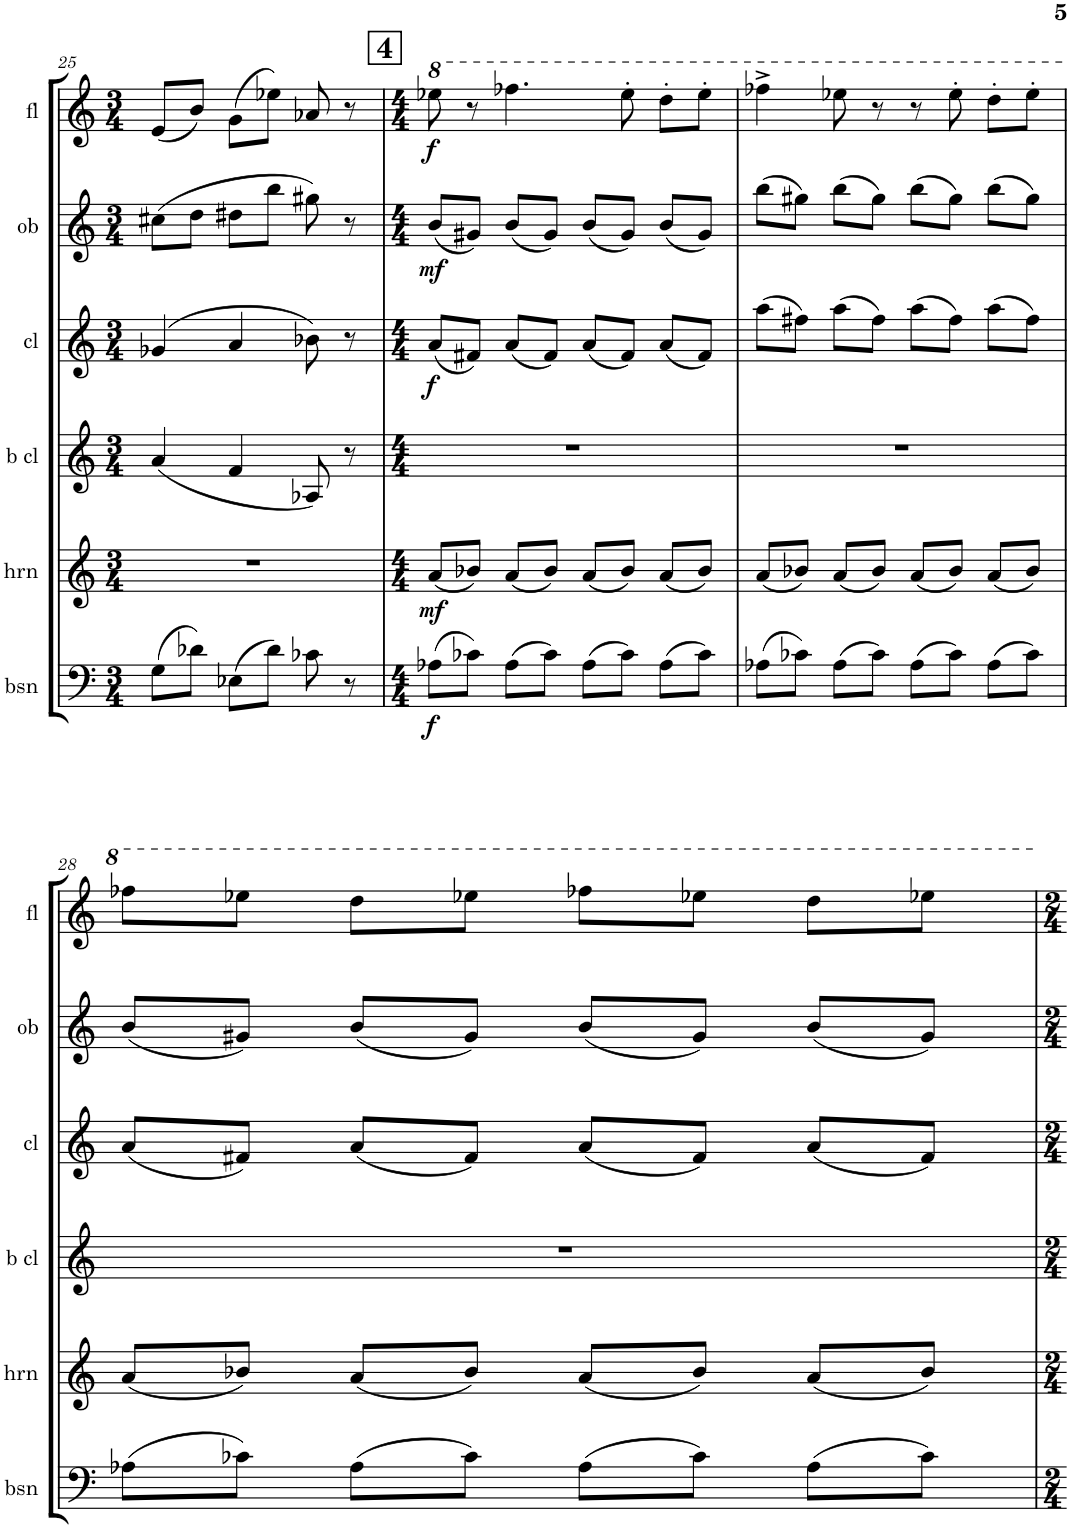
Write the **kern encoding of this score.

**kern	**dynam	**kern	**dynam	**kern	**kern	**dynam	**kern	**dynam	**kern	**dynam
*part6	*part6	*part5	*part5	*part4	*part3	*part3	*part2	*part2	*part1	*part1
*staff6	*staff6	*staff5	*staff5	*staff4	*staff3	*staff3	*staff2	*staff2	*staff1	*staff1
*I"Bassoon	*	*I"Horn in F	*	*I"Bb Bass Clarinet	*I"Bb Clarinet	*	*I"Oboe	*	*I"Flute	*
*I'bsn	*	*I'hrn	*	*I'b cl	*I'cl	*	*I'ob	*	*I'fl	*
!!LO:PB:g=z
*clefF4	*	*clefG2	*	*clefG2	*clefG2	*	*clefG2	*	*clefG2	*
*	*	*Trd4c7	*	*Trd8c14	*Trd1c2	*	*	*	*	*
*k[]	*	*k[]	*	*k[]	*k[]	*	*k[]	*	*k[]	*
*M3/4	*	*M3/4	*	*M3/4	*M3/4	*	*M3/4	*	*M3/4	*
=25	=25	=25	=25	=25	=25	=25	=25	=25	=25	=25
(8G\L	.	2.r	.	(4a/	(4g-X/	.	(8cc#X\L	.	(8e/L	.
8d-X\J)	.	.	.	.	.	.	8dd\J	.	8b/J)	.
(8E-X\L	.	.	.	4f/	4a/	.	8dd#X\L	.	(8g\L	.
8d-\J)	.	.	.	.	.	.	8bb\J	.	8ee-X\J)	.
8c-X\	.	.	.	8A-X/)	8b-X\)	.	8gg#X\)	.	8a-X/	.
8r	.	.	.	8r	8r	.	8r	.	8r	.
!!LO:REH:place=s1:a:B:cj:fs=14:t=4
=26	=26	=26	=26	=26	=26	=26	=26	=26	=26	=26
*M4/4	*	*M4/4	*	*M4/4	*M4/4	*	*M4/4	*	*M4/4	*
!	!LO:DY:b	!	!LO:DY:b	!	!	!LO:DY:b	!	!LO:DY:b	!	!LO:DY:b
(8A-X\L	f	(8a/L	mf	1r	(8a/L	f	(8b/L	mf	8eee-X\	f
8c-X\J)	.	8b-X/J)	.	.	8f#X/J)	.	8g#X/J)	.	8r	.
(8A-\L	.	(8a/L	.	.	(8a/L	.	(8b/L	.	4.fff-X\	.
8c-\J)	.	8b-/J)	.	.	8f#/J)	.	8g#/J)	.	.	.
(8A-\L	.	(8a/L	.	.	(8a/L	.	(8b/L	.	.	.
8c-\J)	.	8b-/J)	.	.	8f#/J)	.	8g#/J)	.	8eee-'\	.
(8A-\L	.	(8a/L	.	.	(8a/L	.	(8b/L	.	8ddd'\L	.
8c-\J)	.	8b-/J)	.	.	8f#/J)	.	8g#/J)	.	8eee-'\J	.
=27	=27	=27	=27	=27	=27	=27	=27	=27	=27	=27
(8A-X\L	.	(8a/L	.	1r	(8aa\L	.	(8bb\L	.	4fff-X^\	.
8c-X\J)	.	8b-X/J)	.	.	8ff#X\J)	.	8gg#X\J)	.	.	.
(8A-\L	.	(8a/L	.	.	(8aa\L	.	(8bb\L	.	8eee-X\	.
8c-\J)	.	8b-/J)	.	.	8ff#\J)	.	8gg#\J)	.	8r	.
(8A-\L	.	(8a/L	.	.	(8aa\L	.	(8bb\L	.	8r	.
8c-\J)	.	8b-/J)	.	.	8ff#\J)	.	8gg#\J)	.	8eee-'\	.
(8A-\L	.	(8a/L	.	.	(8aa\L	.	(8bb\L	.	8ddd'\L	.
8c-\J)	.	8b-/J)	.	.	8ff#\J)	.	8gg#\J)	.	8eee-'\J	.
!!LO:LB:g=z
=28	=28	=28	=28	=28	=28	=28	=28	=28	=28	=28
(8A-X\L	.	(8a/L	.	1r	(8a/L	.	(8b/L	.	8fff-X\L	.
8c-X\J)	.	8b-X/J)	.	.	8f#X/J)	.	8g#X/J)	.	8eee-X\J	.
(8A-\L	.	(8a/L	.	.	(8a/L	.	(8b/L	.	8ddd\L	.
8c-\J)	.	8b-/J)	.	.	8f#/J)	.	8g#/J)	.	8eee-X\J	.
(8A-\L	.	(8a/L	.	.	(8a/L	.	(8b/L	.	8fff-X\L	.
8c-\J)	.	8b-/J)	.	.	8f#/J)	.	8g#/J)	.	8eee-X\J	.
(8A-\L	.	(8a/L	.	.	(8a/L	.	(8b/L	.	8ddd\L	.
8c-\J)	.	8b-/J)	.	.	8f#/J)	.	8g#/J)	.	8eee-X\J	.
=	=	=	=	=	=	=	=	=	=	=
*-	*-	*-	*-	*-	*-	*-	*-	*-	*-	*-
